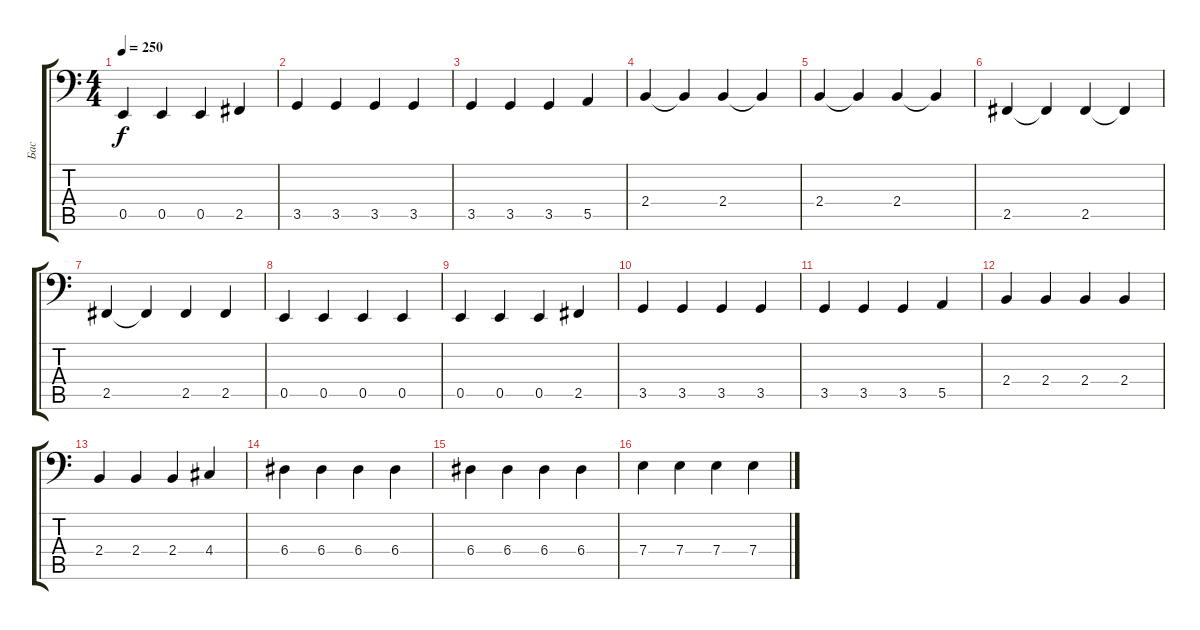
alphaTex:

\track ("Бас" "Бас") {instrument electricbasspick}
\staff {score tabs}
\tuning (C3 G2 D2 A1 E1 B0) {hide}
\ts (4 4)
\tempo 250
\clef f4
\ks c
0.5.4{dy f} 0.5.4 0.5.4 2.5.4 |
3.5.4 3.5.4 3.5.4 3.5.4 |
3.5.4 3.5.4 3.5.4 5.5.4 |
2.4.4 2.4{t}.4 2.4.4 2.4{t}.4 |
2.4.4 2.4{t}.4 2.4.4 2.4{t}.4 |
2.5.4 2.5{t}.4 2.5.4 2.5{t}.4 |
2.5.4 2.5{t}.4 2.5.4 2.5.4 |
0.5.4 0.5.4 0.5.4 0.5.4 |
0.5.4 0.5.4 0.5.4 2.5.4 |
3.5.4 3.5.4 3.5.4 3.5.4 |
3.5.4 3.5.4 3.5.4 5.5.4 |
2.4.4 2.4.4 2.4.4 2.4.4 |
2.4.4 2.4.4 2.4.4 4.4.4 |
6.4.4 6.4.4 6.4.4 6.4.4 |
6.4.4 6.4.4 6.4.4 6.4.4 |
7.4.4 7.4.4 7.4.4 7.4.4
